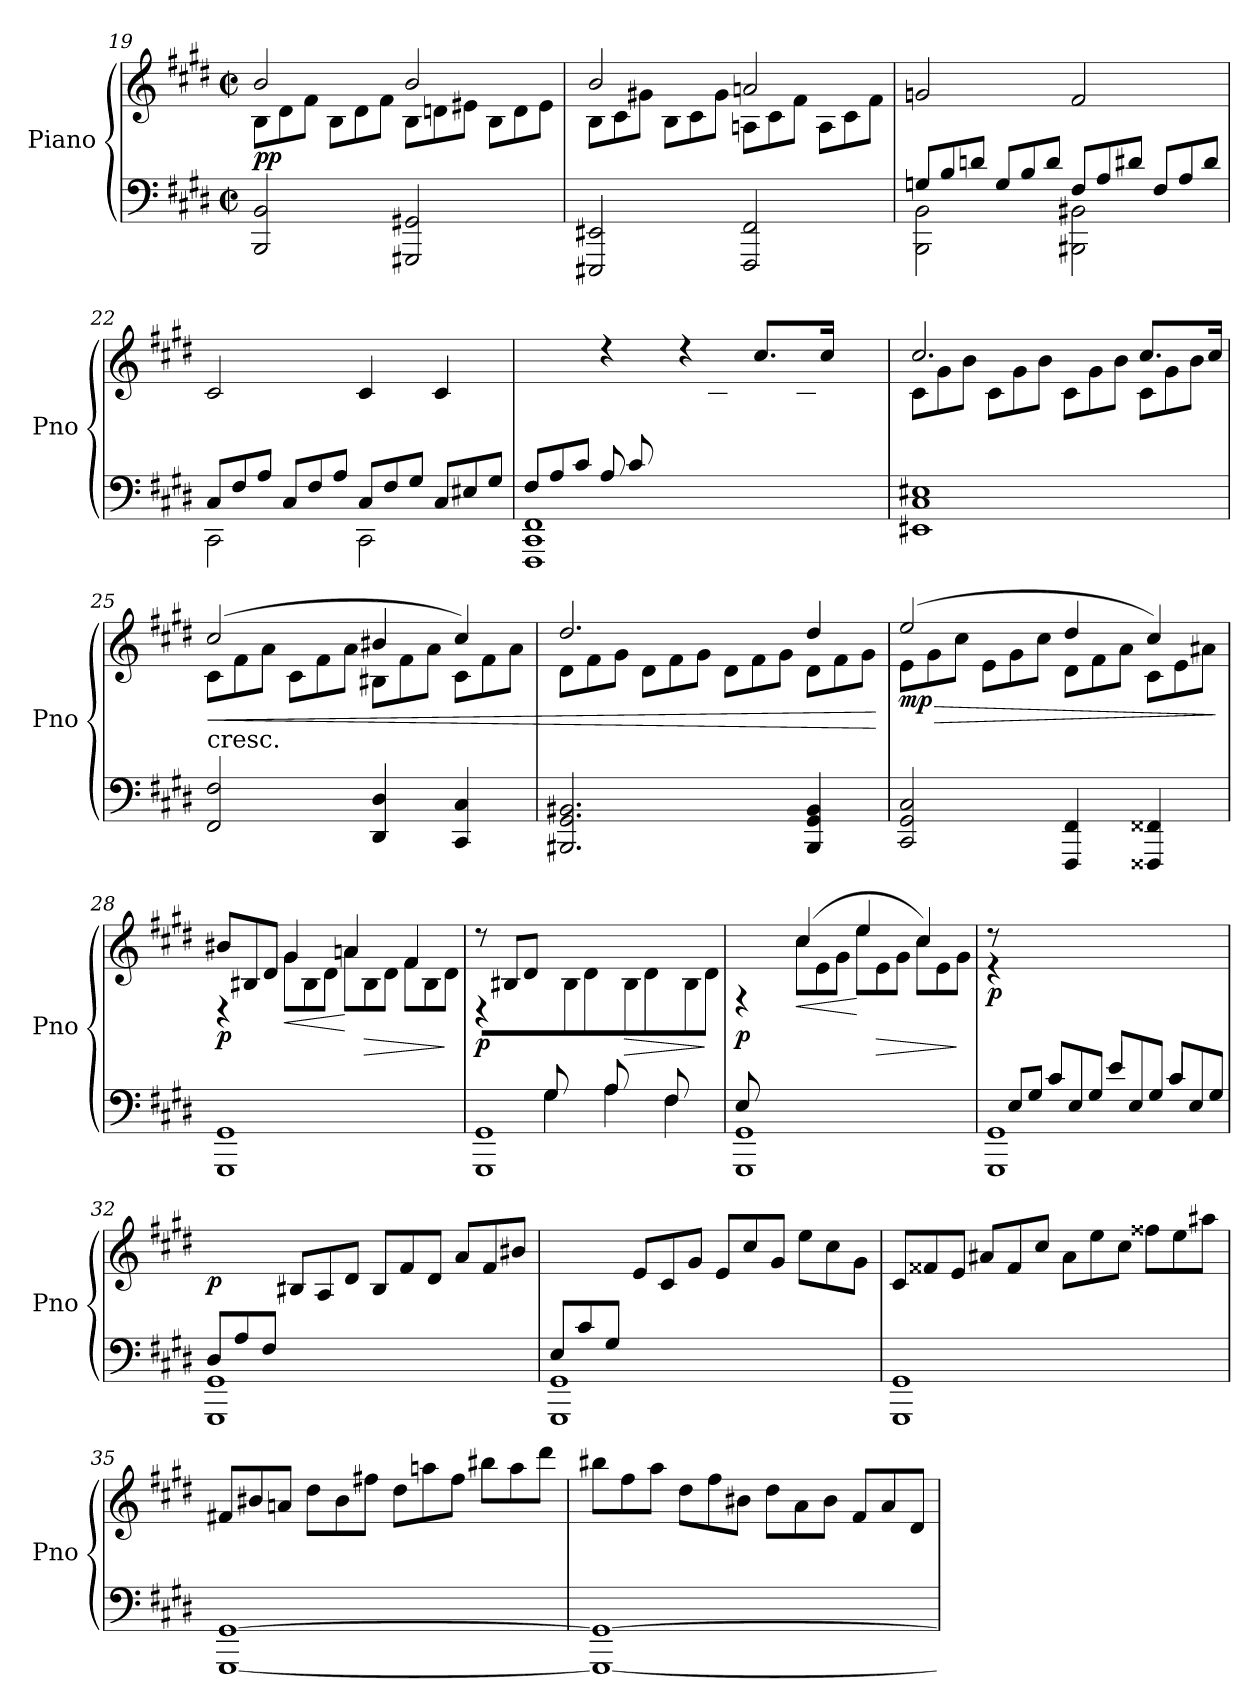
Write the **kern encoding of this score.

**kern	**kern	**dynam
*part1	*part1	*part1
*staff2	*staff1	*staff1/2
*I"Piano	*	*
*I'Pno	*	*
!!LO:LB:g=z
*clefF4	*clefG2	*
*k[f#c#g#d#]	*k[f#c#g#d#]	*
*M2/2	*M2/2	*
*met(c|)	*met(c|)	*
=19	=19	=19
*	*^	*
*	*	*Xtuplet	*
!	!	!	!LO:DY:b
2BBB/ 2BB/	2b/	12B\L	pp
.	.	12d#\	.
.	.	12f#\J	.
.	.	12B\L	.
.	.	12d#\	.
.	.	12f#\J	.
2GGG#X/ 2GG#X/	2b/	12B\L	.
.	.	12dn\	.
.	.	12e#X\J	.
.	.	12B\L	.
.	.	12d\	.
.	.	12e#\J	.
=20	=20	=20	=20
2EEE#X/ 2EE#X/	2b/	12B\L	.
.	.	12c#\	.
.	.	12g#X\J	.
.	.	12B\L	.
.	.	12c#\	.
.	.	12g#\J	.
2FFF#/ 2FF#/	2an/	12An\L	.
.	.	12c#\	.
.	.	12f#\J	.
.	.	12A\L	.
.	.	12c#\	.
.	.	12f#\J	.
*	*v	*v	*
!!LO:LB:g=z
=21	=21	=21
*Xtuplet	*	*
*^	*	*
12Gn/L	2BBB\ 2BB\	2gn/	.
12B/	.	.	.
12dn/J	.	.	.
12G/L	.	.	.
12B/	.	.	.
12d/J	.	.	.
12F#/L	2BBB#X\ 2BB#X\	2f#/	.
12A/	.	.	.
12d#X/J	.	.	.
12F#/L	.	.	.
12A/	.	.	.
12d#/J	.	.	.
=22	=22	=22	=22
12C#/L	2CC#\	2c#/	.
12F#/	.	.	.
12A/J	.	.	.
12C#/L	.	.	.
12F#/	.	.	.
12A/J	.	.	.
12C#/L	2CC#\	4c#/	.
12F#/	.	.	.
12G#/J	.	.	.
12C#/L	.	4c#/	.
12E#X/	.	.	.
12G#/J	.	.	.
=23	=23	=23	=23
*	*^	*^	*
4F#/	12F#/L	1FFF# 1CC# 1FF#	4ryy	12%5ryy	.
.	12A/	.	.	.	.
.	12c#/J	.	.	.	.
2.ryy	12A/L	.	4r	.	.
.	12c#/	.	.	.	.
.	12%7ryy	.	.	12f#\J	.
.	.	.	4r	12c#\L	.
.	.	.	.	12f#\	.
.	.	.	.	12a\J	.
.	.	.	8.cc#/L	12c#\L	.
.	.	.	.	12f#\	.
.	.	.	.	12a\J	.
.	.	.	16cc#/Jk	.	.
*v	*v	*v	*	*	*
!!LO:LB:g=z	!!
=24	=24	=24	=24
1EE#X 1C# 1E#X	2.cc#/	12c#\L	.
.	.	12g#\	.
.	.	12b\J	.
.	.	12c#\L	.
.	.	12g#\	.
.	.	12b\J	.
.	.	12c#\L	.
.	.	12g#\	.
.	.	12b\J	.
.	8.cc#/L	12c#\L	.
.	.	12g#\	.
.	.	12b\J	.
.	16cc#/Jk	.	.
=25	=25	=25	=25
!	!LO:TX:b:t=cresc.	!	!
!	!	!	!LO:HP:b
2FF#/ 2F#/	(>2cc#/	12c#\L	<
.	.	12f#\	.
.	.	12a\J	.
.	.	12c#\L	.
.	.	12f#\	.
.	.	12a\J	.
4DD#/ 4D#/	4b#X/	12B#X\L	.
.	.	12f#\	.
.	.	12a\J	.
4CC#/ 4C#/	4cc#/)	12c#\L	.
.	.	12f#\	.
.	.	12a\J	.
=26	=26	=26	=26
2.BBB#X/ 2.GG#/ 2.BB#X/	2.dd#/	12d#\L	.
.	.	12f#\	.
.	.	12g#\J	.
.	.	12d#\L	.
.	.	12f#\	.
.	.	12g#\J	.
.	.	12d#\L	.
.	.	12f#\	.
.	.	12g#\J	.
4BBB#/ 4GG#/ 4BB#/	4dd#/	12d#\L	.
.	.	12f#\	.
.	.	12g#\J	.
*	*v	*v	*
.	.	[
!!LO:LB:g=z
=27	=27	=27
!	!LO:TX:b:t=dim.	!
!	!	!LO:HP:b
*	*^	*
!	!	!	!LO:DY:n=1:b
2CC#/ 2GG#/ 2C#/	(>2ee/	12e\L	> mp
.	.	12g#\	.
.	.	12cc#\J	.
.	.	12e\L	.
.	.	12g#\	.
.	.	12cc#\J	.
4FFF#/ 4FF#/	4dd#/	12d#\L	.
.	.	12f#\	.
.	.	12a\J	.
4FFF##X/ 4FF##X/	4cc#/)	12c#\L	.
.	.	12e\	.
.	.	12a#X\J	.
*	*v	*v	*
.	.	]
=28	=28	=28
*	*^	*
!	!	!	!LO:DY:b
1GGG# 1GG#	12b#X/L	4r	p
.	12B#X/	.	.
.	12d#/J	.	.
!	!	!	!LO:HP:b
.	4g#/	12g#\L	<
.	.	12B#\	.
.	.	12d#\J	.
.	4an/	12a\L	[
!	!	!	!LO:HP:b
.	.	12B#\	>
.	.	12d#\J	.
.	4f#/	12f#\L	.
.	.	12B#\	.
.	.	12d#\J	]
=29	=29	=29	=29
*^	*	*	*
*	*^	*	*	*
!	!	!	!	!	!LO:DY:b
4ryy	4ryy	1GGG# 1GG#	12r	4r	p
.	.	.	12B#X/L	.	.
.	.	.	12d#/J	.	.
4G#\	12G#/L	.	2.ryy	12ryy	.
.	6ryy	.	.	12B#\	.
.	.	.	.	12d#\J	.
4A\	12A/L	.	.	12ryy	.
!	!	!	!	!	!LO:HP:b
.	6ryy	.	.	12B#\	>
.	.	.	.	12d#\J	.
4F#\	12F#/L	.	.	12ryy	.
.	6ryy	.	.	12B#\	.
.	.	.	.	12d#\J	]
*	*v	*v	*	*	*
!!LO:PB:g=z	!!
=30	=30	=30	=30	=30
!	!	!	!	!LO:DY:b
12E/L	1GGG# 1GG#	12ryy	4r	p
12%11ryy	.	12e\	.	.
.	.	12g#\J	.	.
!	!	!	!	!LO:HP:b
.	.	(>4cc#/	12cc#\L	<
.	.	.	12e\	.
.	.	.	12g#\J	.
.	.	4ee/	12ee\L	[
!	!	!	!	!LO:HP:b
.	.	.	12e\	>
.	.	.	12g#\J	.
.	.	4cc#/)	12cc#\L	.
.	.	.	12e\	.
.	.	.	12g#\J	]
=31	=31	=31	=31	=31
*	*^	*	*	*
!	!	!	!	!	!LO:DY:b
12ryy	4ryy	1GGG# 1GG#	12r	4r	p
12E/L	.	.	2.ryy	.	.
12G#/J	.	.	.	.	.
4c#/	12c#/L	.	.	2.ryy	.
.	12E/	.	.	.	.
.	12G#/J	.	.	.	.
4e/	12e/L	.	.	.	.
.	12E/	.	.	.	.
.	12G#/J	.	.	.	.
4c#/	12c#/L	.	.	.	.
.	12E/	.	6ryy	.	.
.	12G#/J	.	.	.	.
*	*v	*v	*	*	*
*	*	*v	*v	*
=32	=32	=32	=32
!	!	!	!LO:DY:b
12D#/L	1GGG# 1GG#	4ryy	p
12A/	.	.	.
12F#/J	.	.	.
2.ryy	.	12B#X/L	.
.	.	12A/	.
.	.	12d#/J	.
.	.	12B#/L	.
.	.	12f#/	.
.	.	12d#/J	.
.	.	12a/L	.
.	.	12f#/	.
.	.	12b#X/J	.
!!LO:LB:g=z
=33	=33	=33	=33
12E/L	1GGG# 1GG#	4ryy	.
12c#/	.	.	.
12G#/J	.	.	.
2.ryy	.	12e/L	.
.	.	12c#/	.
.	.	12g#/J	.
.	.	12e/L	.
.	.	12cc#/	.
.	.	12g#/J	.
.	.	12ee\L	.
.	.	12cc#\	.
.	.	12g#\J	.
*v	*v	*	*
=34	=34	=34
1GGG# 1GG#	12c#/L	.
.	12f##X/	.
.	12e/J	.
.	12a#X/L	.
.	12f##/	.
.	12cc#/J	.
.	12a#\L	.
.	12ee\	.
.	12cc#\J	.
.	12ff##X\L	.
.	12ee\	.
.	12aa#X\J	.
!!LO:LB:g=z
=35	=35	=35
[1GGG# [1GG#	12f#X/L	.
.	12b#X/	.
.	12an/J	.
.	12dd#\L	.
.	12b#\	.
.	12ff#X\J	.
.	12dd#\L	.
.	12aan\	.
.	12ff#\J	.
.	12bb#X\L	.
.	12aa\	.
.	12ddd#\J	.
!!LO:LB:g=z
=36	=36	=36
1GGG#_ 1GG#_	12bb#X\L	.
.	12ff#\	.
.	12aa\J	.
.	12dd#\L	.
.	12ff#\	.
.	12b#X\J	.
.	12dd#\L	.
.	12a\	.
.	12b#\J	.
.	12f#/L	.
.	12a/	.
.	12d#/J	.
=	=	=
*-	*-	*-
